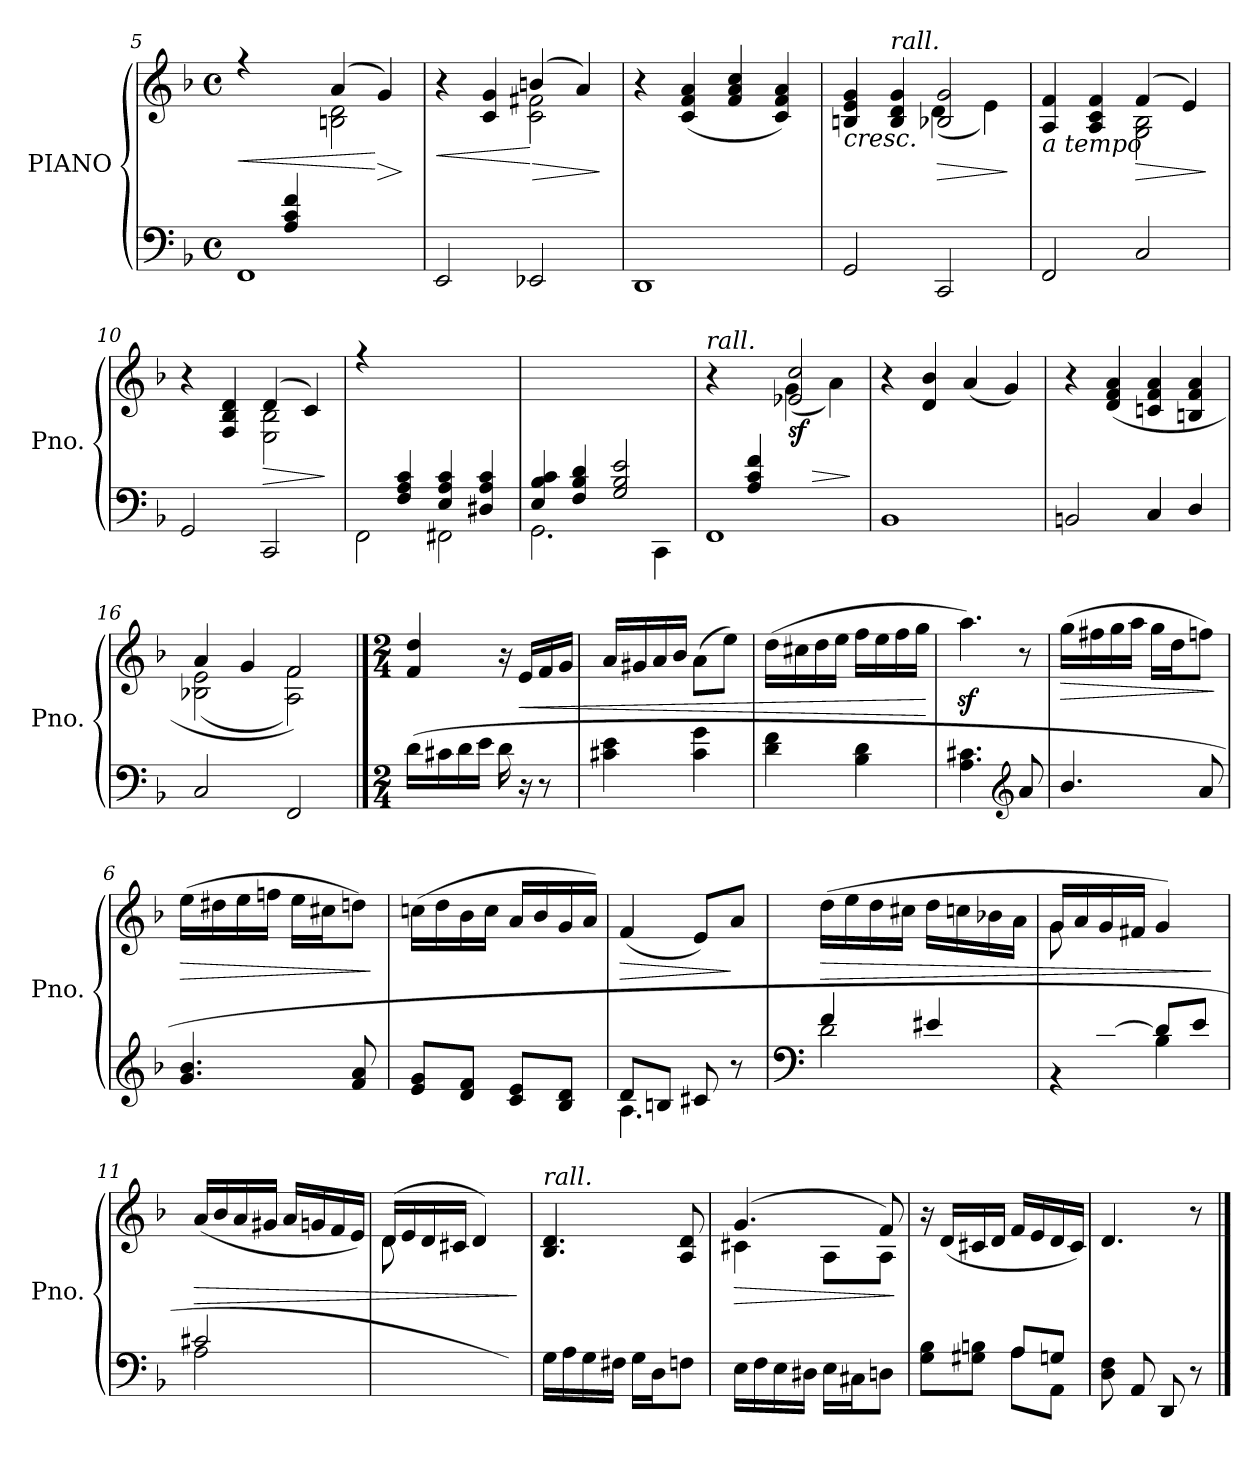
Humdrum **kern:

**kern	**kern	**dynam
*part1	*part1	*part1
*staff2	*staff1	*staff1/2
*I"PIANO	*	*
*I'Pno.	*	*
*clefF4	*clefG2	*
*k[b-]	*k[b-]	*
*M4/4	*M4/4	*
*met(c)	*met(c)	*
=5	=5	=5
*^	*	*
!	!	!	!LO:HP:b
*	*	*^	*
4ryy	1FF	4rff	4ryy	<
4A/ 4c/ 4f/	.	4ryy	4ryy	.
2ryy	.	(>4a/	2Bn\ 2d\	.
!	!	!	!	!LO:HP:n=1:b
.	.	4g/)	.	[ >
*v	*v	*	*	*
*	*v	*v	*
.	.	]
!!LO:LB:g=z
=6	=6	=6
!	!	!LO:HP:b
*	*^	*
2EE/	4r	4ryy	<
.	4c/ 4g/	4ryy	.
!	!	!	!LO:HP:n=1:b
2EE-X/	(>4bn/	2c\ 2f#X\	[ >
.	4a/)	.	.
*	*v	*v	*
.	.	]
=7	=7	=7
1DD	4r	.
.	(>4c/ 4f/ 4a/	.
.	4f/ 4a/ 4cc/	.
.	4c/ 4f/ 4a/)	.
=8	=8	=8
!	!	!LO:HP:b
*	*^	*
2GG/	4Bn/ 4e/ 4g/	4ryy	<
!	!LO:TX:a:i:t=rall.	!	!
.	4B/ 4d/ 4g/	4ryy	.
!	!	!	!LO:HP:b
2CC/	2B-X/ 2g/	(<4d\	>
.	.	4e\)	.
*	*v	*v	*
.	.	]
=9	=9	=9
*	*^	*
!	!LO:TX:b:i:t=a tempo	!	!
2FF/	4A/ 4f/	4ryy	.
.	4A/ 4c/ 4f/	4ryy	.
!	!	!	!LO:HP:b
2C/	(>4f/	2G\ 2B-\	>
.	4e/)	.	.
*	*v	*v	*
.	.	]
=10	=10	=10
*	*^	*
2GG/	4r	4ryy	.
.	4F/ 4B-/ 4d/	4ryy	.
!	!	!	!LO:HP:b
2CC/	(>4d/	2E\ 2B-\	>
.	4c/)	.	.
*	*v	*v	*
.	.	]
!!LO:LB:g=z
=11	=11	=11
*^	*	*
4ryy	2FF\	4rff	.
4F/ 4A/ 4c/	.	2.ryy	.
4E/ 4A/ 4c/	2FF#X\	.	.
4D#X/ 4A/ 4c/	.	.	.
=12	=12	=12	=12
4E/ 4B-/ 4c/	2.GG\	1ryy	.
4F/ 4B-/ 4d/	.	.	.
2G/ 2B-/ 2e/	.	.	.
.	4CC\	.	.
=13	=13	=13	=13
*	*	*^	*
!	!	!LO:TX:a:i:t=rall.	!	!
4ryy	1FF	4r	4ryy	.
4A/ 4c/ 4f/	.	4ryy	4ryy	.
!	!	!	!	!LO:HP:b
!	!	!	!	!LO:DY:n=1:b
2ryy	.	2e-X/ 2cc/	(<4g\	> sf
.	.	.	4a\)	.
*v	*v	*	*	*
*	*v	*v	*
.	.	]
=14	=14	=14
1BB-	4r	.
.	4d/ 4b-/	.
.	(<4a/	.
.	4g/)	.
=15	=15	=15
2BBn/	4r	.
.	(<4d/ 4f/ 4a/	.
4C/	4cn/ 4f/ 4a/	.
4D/	4Bn/ 4f/ 4a/	.
=16	=16	=16
*	*^	*
2C/	(>4a/	(<2B-X\ 2e\)	.
.	4g/	.	.
2FF/	2f/)	2A\ 2f\)	.
*	*v	*v	*
!!LO:LB:g=z
==1	==1	==1
*M2/4	*M2/4	*
*	*^	*
!	!LO:TX:a:B:t=Allegretto	!	!
*	*v	*v	*
(>16d\LL	4f/ 4dd/	.
16c#X\	.	.
16d\	.	.
16e\JJ	.	.
16d\	16r	.
!	!	!LO:HP:b
16r	16e/LL	<
8r	16f/	.
.	16g/JJ	.
=2	=2	=2
4c#X\ 4e\	16a/LL	.
.	16g#X/	.
.	16a/	.
.	16b-/JJ)	.
4c#\ 4g\	(>8a\L	.
.	8ee\J)	.
=3	=3	=3
4d\ 4f\	(>16dd\LL	.
.	16cc#X\	.
.	16dd\	.
.	16ee\JJ	.
4B-\ 4d\	16ff\LL	.
.	16ee\	.
.	16ff\	.
.	16gg\JJ	.
.	.	[
=4	=4	=4
4.A\ 4.c#X\	4.aaz<\)	.
*clefG2	*	*
8a/	8r	.
=5	=5	=5
!	!	!LO:HP:b
4.b-/	(>16gg\LL	>
.	16ff#X\	.
.	16gg\	.
.	16aa\JJ	.
.	16gg\LL	.
.	16dd\J	.
8a/	8ffn\J)	.
.	.	]
!!LO:LB:g=z
=6	=6	=6
!	!	!LO:HP:b
4.g/ 4.b-/	(>16ee\LL	>
.	16dd#X\	.
.	16ee\	.
.	16ffn\JJ	.
.	16ee\LL	.
.	16cc#X\J	.
8f/ 8a/	8ddn\J)	.
.	.	]
=7	=7	=7
8e/ 8g/L	(>16ccn\LL	.
.	16dd\	.
8d/ 8f/J	16b-\	.
.	16cc\JJ	.
8c/ 8e/L	16a/LL	.
.	16b-/	.
8B-/ 8d/J	16g/	.
.	16a/JJ)	.
=8	=8	=8
*^	*	*
!	!	!	!LO:HP:b
8d/L	4.A\	(<4f/	>
8Bn/J	.	.	.
8c#X/	.	8e/L)	.
8r	8ryy	8a/J	]
=9	=9	=9	=9
*clefF4	*	*	*
!	!	!	!LO:HP:b
4f/	2d\	(>16dd\LL	>
.	.	16ee\	.
.	.	16dd\	.
.	.	16cc#X\JJ	.
4e#X</	.	16dd\LL	.
.	.	16ccn\	.
.	.	16b-X\	.
.	.	16a\JJ	.
=10	=10	=10	=10
*	*	*^	*
*	*	*	*^	*
8ryy	4r	16g/LL	8ryy	8g\L	.
.	.	16a/	.	.	.
[8d/J	.	16g/	8ryy	4.ryy	.
.	.	16f#X/JJ	.	.	.
8d/L]	4B-\	4g/)	4ryy	.	.
8e/J	.	.	.	.	.
*v	*v	*	*	*	*
*	*v	*v	*v	*
.	.	]
!!LO:LB:g=z
=11	=11	=11
*^	*	*
!	!	!	!LO:HP:b
2c#X/	2A\	(<16a/LL	>
.	.	16b-/	.
.	.	16a/	.
.	.	16g#X/JJ	.
.	.	16a/LL	.
.	.	16gn/	.
.	.	16f/	.
.	.	16e/JJ)	.
*v	*v	*	*
=12	=12	=12
*	*^	*
8ryy	(<16d/LL	(<8d\L	.
.	16e/	.	.
8A\	16d/	4.ryy	.
.	16c#X/JJ	.	.
8F\	4d/)	.	.
8D\J)	.	.	.
*	*v	*v	*
.	.	]
=13	=13	=13
!	!LO:TX:a:i:t=rall.	!
16G\LL	4.B-/ 4.d/	.
16A\	.	.
16G\	.	.
16F#X\JJ	.	.
16G\LL	.	.
16D\J	.	.
8Fn\J	8A/ 8d/	.
.	.	[
=14	=14	=14
!	!	!LO:HP:b
*	*^	*
16E\LL	(>4.g/	4c#X\	>
16F\	.	.	.
16E\	.	.	.
16D#X\JJ	.	.	.
16E\LL	.	8A\L	.
16C#X\J	.	.	.
8Dn\J	8f/)	8A\J	.
*	*v	*v	*
.	.	]
=15	=15	=15
*^	*	*
8G\ 8B-\L	4ryy	16r	.
.	.	(<16d/LL	.
8G#X\ 8Bn\J	.	16c#X/	.
.	.	16d/JJ	.
8A/L	8A\L	16f/LL	.
.	.	16e/	.
8Gn/J	8AA\J	16d/	.
.	.	16c#/JJ)	.
*v	*v	*	*
=16	=16	=16
8D\ 8F\	4.d/	.
8AA/	.	.
8DD/	.	.
8r	8r	.
==	==	==
*-	*-	*-
